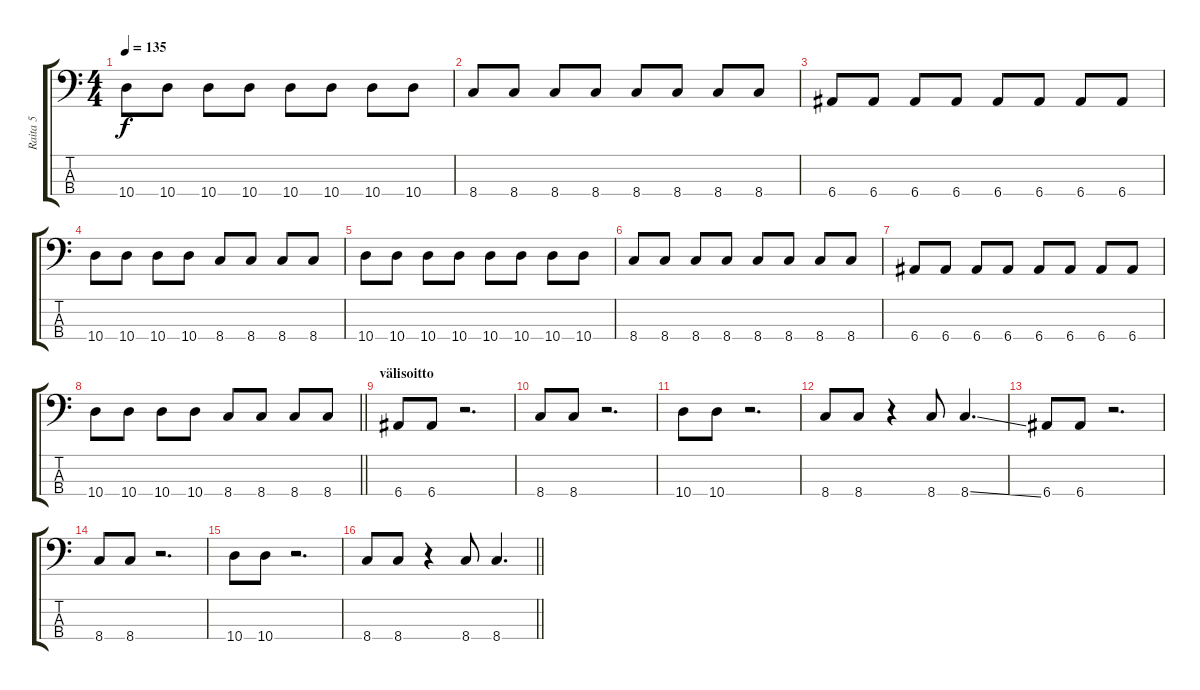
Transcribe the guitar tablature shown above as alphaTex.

\track ("Raita 5" "Raita 5") {instrument electricbassfinger}
\staff {score tabs}
\tuning (G2 D2 A1 E1) {hide}
\ts (4 4)
\tempo 135
\clef f4
\ks c
10.4.8{dy f} 10.4.8 10.4.8 10.4.8 10.4.8 10.4.8 10.4.8 10.4.8 |
8.4.8 8.4.8 8.4.8 8.4.8 8.4.8 8.4.8 8.4.8 8.4.8 |
6.4.8 6.4.8 6.4.8 6.4.8 6.4.8 6.4.8 6.4.8 6.4.8 |
10.4.8 10.4.8 10.4.8 10.4.8 8.4.8 8.4.8 8.4.8 8.4.8 |
10.4.8 10.4.8 10.4.8 10.4.8 10.4.8 10.4.8 10.4.8 10.4.8 |
8.4.8 8.4.8 8.4.8 8.4.8 8.4.8 8.4.8 8.4.8 8.4.8 |
6.4.8 6.4.8 6.4.8 6.4.8 6.4.8 6.4.8 6.4.8 6.4.8 |
\barLineRight lightlight
10.4.8 10.4.8 10.4.8 10.4.8 8.4.8 8.4.8 8.4.8 8.4.8 |
\section ("" "välisoitto")
6.4.8 6.4.8 r.2{d} |
8.4.8 8.4.8 r.2{d} |
10.4.8 10.4.8 r.2{d} |
8.4.8 8.4.8 r.4 8.4.8 8.4{ss}.4{d} |
6.4.8 6.4.8 r.2{d} |
8.4.8 8.4.8 r.2{d} |
10.4.8 10.4.8 r.2{d} |
\barLineRight lightlight
8.4.8 8.4.8 r.4 8.4.8 8.4{ss}.4{d}
